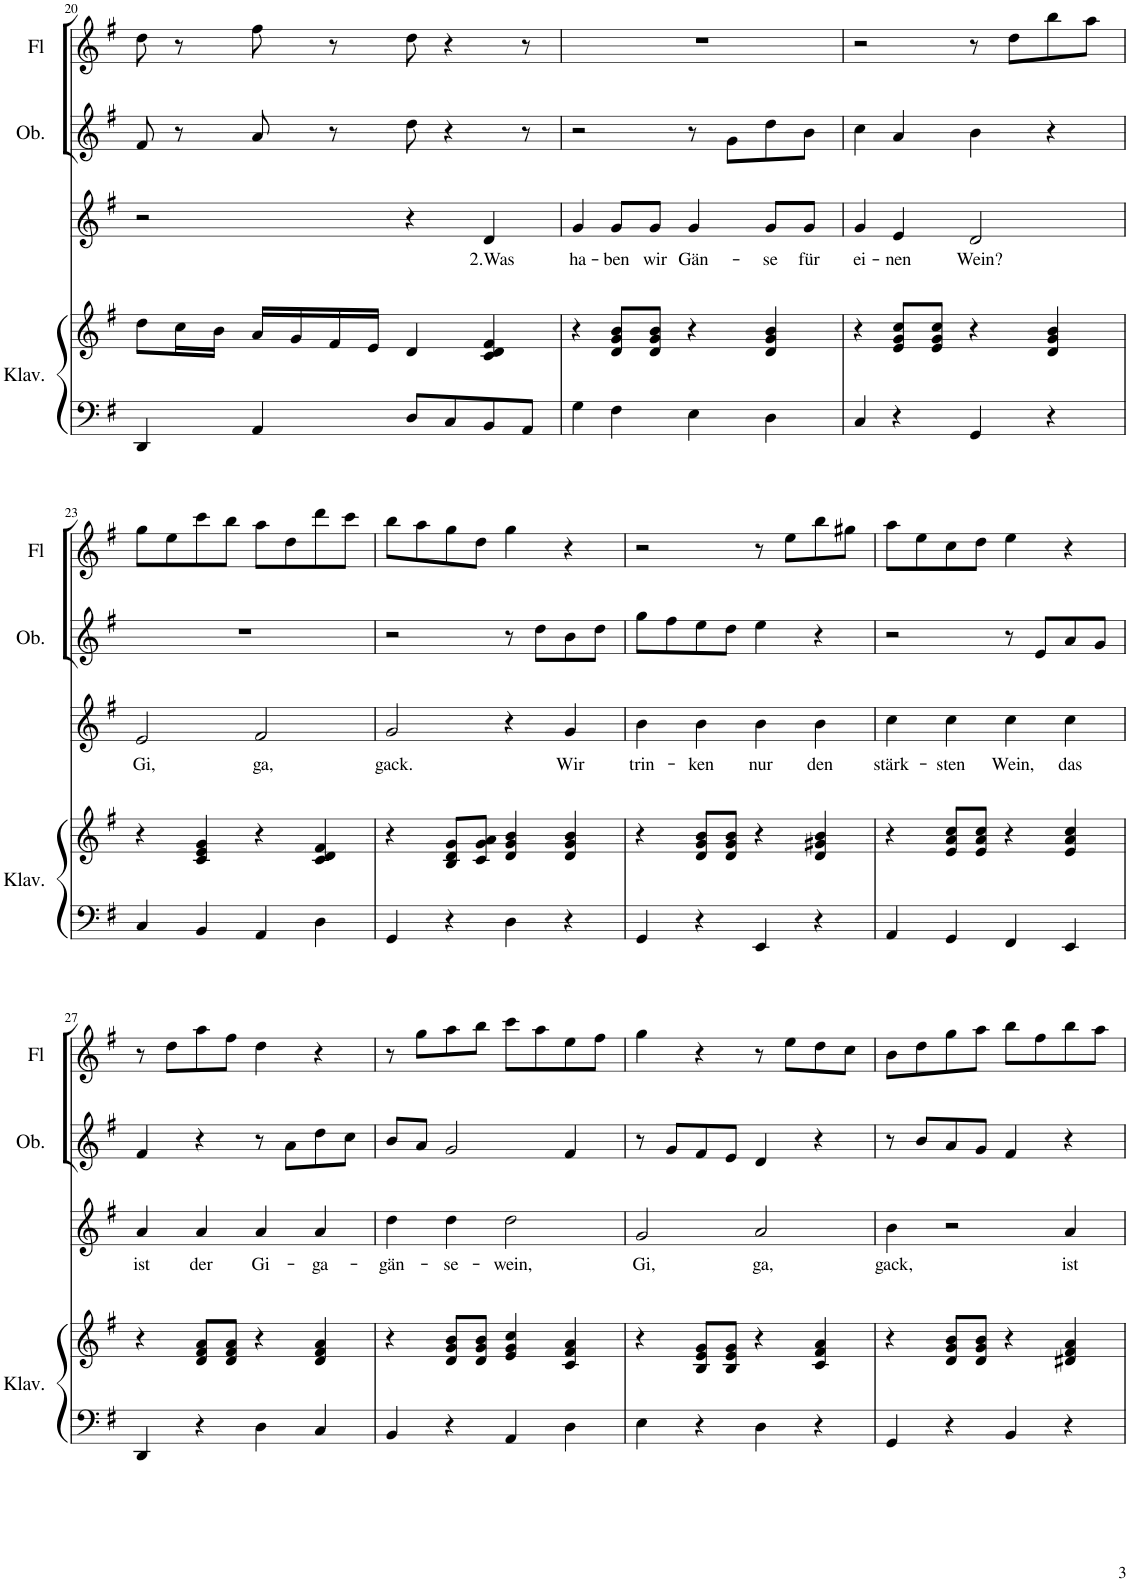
**kern	**kern	**kern	**text	**kern	**kern
*part4	*part4	*part3	*part3	*part2	*part1
*staff5	*staff4	*staff3	*staff3	*staff2	*staff1
*I"Klavier	*	*I"Melodie	*	*I"Oboe	*I"Flöte
*I'Klav.	*	*	*	*I'Ob.	*I'Fl
!!LO:PB:g=z
*clefF4	*clefG2	*clefG2	*	*clefG2	*clefG2
*k[f#]	*k[f#]	*k[f#]	*	*k[f#]	*k[f#]
*M2/2	*M2/2	*M2/2	*	*M2/2	*M2/2
*met(c|)	*met(c|)	*met(c|)	*	*met(c|)	*met(c|)
=20	=20	=20	=20	=20	=20
4DD/	8dd\L	2r	.	8f#/	8dd\
.	16cc\L	.	.	8r	8r
.	16b\JJ	.	.	.	.
4AA/	16a/LL	.	.	8a/	8ff#\
.	16g/	.	.	.	.
.	16f#/	.	.	8r	8r
.	16e/JJ	.	.	.	.
8D/L	4d/	4r	.	8dd\	8dd\
8C/	.	.	.	4r	4r
!	!	!	!LO:LY:b	!	!
8BB/	4c/ 4d/ 4f#/	4d/	2.Was	.	.
8AA/J	.	.	.	8r	8r
=21	=21	=21	=21	=21	=21
!	!	!	!LO:LY:b	!	!
4G\	4r	4g/	ha-	2r	1r
!	!	!	!LO:LY:b	!	!
4F#\	8d/ 8g/ 8b/L	8g/L	ben	.	.
!	!	!	!LO:LY:b	!	!
.	8d/ 8g/ 8b/J	8g/J	wir	.	.
!	!	!	!LO:LY:b	!	!
4E\	4r	4g/	Gän-	8r	.
.	.	.	.	8g\L	.
!	!	!	!LO:LY:b	!	!
4D\	4d/ 4g/ 4b/	8g/L	se	8dd\	.
!	!	!	!LO:LY:b	!	!
.	.	8g/J	für	8b\J	.
=22	=22	=22	=22	=22	=22
!	!	!	!LO:LY:b	!	!
4C/	4r	4g/	ei-	4cc\	2r
!	!	!	!LO:LY:b	!	!
4r	8e/ 8g/ 8cc/L	4e/	nen	4a/	.
.	8e/ 8g/ 8cc/J	.	.	.	.
!	!	!	!LO:LY:b	!	!
4GG/	4r	2d/	Wein?	4b\	8r
.	.	.	.	.	8dd\L
4r	4d/ 4g/ 4b/	.	.	4r	8bb\
.	.	.	.	.	8aa\J
!!LO:LB:g=z
=23	=23	=23	=23	=23	=23
!	!	!	!LO:LY:b	!	!
4C/	4r	2e/	Gi,	1r	8gg\L
.	.	.	.	.	8ee\
4BB/	4c/ 4e/ 4g/	.	.	.	8ccc\
.	.	.	.	.	8bb\J
!	!	!	!LO:LY:b	!	!
4AA/	4r	2f#/	ga,	.	8aa\L
.	.	.	.	.	8dd\
4D\	4c/ 4d/ 4f#/	.	.	.	8ddd\
.	.	.	.	.	8ccc\J
=24	=24	=24	=24	=24	=24
!	!	!	!LO:LY:b	!	!
4GG/	4r	2g/	gack.	2r	8bb\L
.	.	.	.	.	8aa\
4r	8B/ 8d/ 8g/L	.	.	.	8gg\
.	8c/ 8g/ 8a/J	.	.	.	8dd\J
4D\	4d/ 4g/ 4b/	4r	.	8r	4gg\
.	.	.	.	8dd\L	.
!	!	!	!LO:LY:b	!	!
4r	4d/ 4g/ 4b/	4g/	Wir	8b\	4r
.	.	.	.	8dd\J	.
=25	=25	=25	=25	=25	=25
!	!	!	!LO:LY:b	!	!
4GG/	4r	4b\	trin-	8gg\L	2r
.	.	.	.	8ff#\	.
!	!	!	!LO:LY:b	!	!
4r	8d/ 8g/ 8b/L	4b\	ken	8ee\	.
.	8d/ 8g/ 8b/J	.	.	8dd\J	.
!	!	!	!LO:LY:b	!	!
4EE/	4r	4b\	nur	4ee\	8r
.	.	.	.	.	8ee\L
!	!	!	!LO:LY:b	!	!
4r	4d/ 4g#X/ 4b/	4b\	den	4r	8bb\
.	.	.	.	.	8gg#X\J
=26	=26	=26	=26	=26	=26
!	!	!	!LO:LY:b	!	!
4AA/	4r	4cc\	stärk-	2r	8aa\L
.	.	.	.	.	8ee\
!	!	!	!LO:LY:b	!	!
4GG/	8e/ 8a/ 8cc/L	4cc\	sten	.	8cc\
.	8e/ 8a/ 8cc/J	.	.	.	8dd\J
!	!	!	!LO:LY:b	!	!
4FF#/	4r	4cc\	Wein,	8r	4ee\
.	.	.	.	8e/L	.
!	!	!	!LO:LY:b	!	!
4EE/	4e/ 4a/ 4cc/	4cc\	das	8a/	4r
.	.	.	.	8g/J	.
!!LO:LB:g=z
=27	=27	=27	=27	=27	=27
!	!	!	!LO:LY:b	!	!
4DD/	4r	4a/	ist	4f#/	8r
.	.	.	.	.	8dd\L
!	!	!	!LO:LY:b	!	!
4r	8d/ 8f#/ 8a/L	4a/	der	4r	8aa\
.	8d/ 8f#/ 8a/J	.	.	.	8ff#\J
!	!	!	!LO:LY:b	!	!
4D\	4r	4a/	Gi-	8r	4dd\
.	.	.	.	8a\L	.
!	!	!	!LO:LY:b	!	!
4C/	4d/ 4f#/ 4a/	4a/	ga-	8dd\	4r
.	.	.	.	8cc\J	.
=28	=28	=28	=28	=28	=28
!	!	!	!LO:LY:b	!	!
4BB/	4r	4dd\	gän-	8b/L	8r
.	.	.	.	8a/J	8gg\L
!	!	!	!LO:LY:b	!	!
4r	8d/ 8g/ 8b/L	4dd\	se-	2g/	8aa\
.	8d/ 8g/ 8b/J	.	.	.	8bb\J
!	!	!	!LO:LY:b	!	!
4AA/	4e/ 4g/ 4cc/	2dd\	wein,	.	8ccc\L
.	.	.	.	.	8aa\
4D\	4c/ 4f#/ 4a/	.	.	4f#/	8ee\
.	.	.	.	.	8ff#\J
=29	=29	=29	=29	=29	=29
!	!	!	!LO:LY:b	!	!
4E\	4r	2g/	Gi,	8r	4gg\
.	.	.	.	8g/L	.
4r	8B/ 8e/ 8g/L	.	.	8f#/	4r
.	8B/ 8e/ 8g/J	.	.	8e/J	.
!	!	!	!LO:LY:b	!	!
4D\	4r	2a/	ga,	4d/	8r
.	.	.	.	.	8ee\L
4r	4c/ 4f#/ 4a/	.	.	4r	8dd\
.	.	.	.	.	8cc\J
=30	=30	=30	=30	=30	=30
!	!	!	!LO:LY:b	!	!
4GG/	4r	4b\	gack,	8r	8b\L
.	.	.	.	8b/L	8dd\
4r	8d/ 8g/ 8b/L	2r	.	8a/	8gg\
.	8d/ 8g/ 8b/J	.	.	8g/J	8aa\J
4BB/	4r	.	.	4f#/	8bb\L
.	.	.	.	.	8ff#\
!	!	!	!LO:LY:b	!	!
4r	4d#X/ 4f#/ 4a/	4a/	ist	4r	8bb\
.	.	.	.	.	8aa\J
=	=	=	=	=	=
*-	*-	*-	*-	*-	*-
